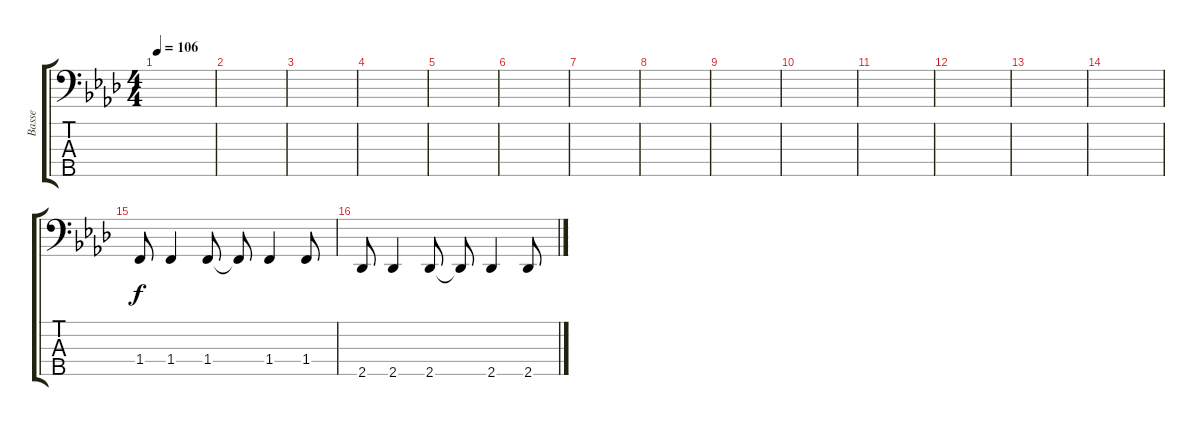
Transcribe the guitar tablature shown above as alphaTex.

\track ("Basse" "Basse") {instrument electricbassfinger}
\staff {score tabs}
\tuning (G2 D2 A1 E1 B0) {hide}
\ts (4 4)
\tempo 106
\clef f4
\ks ab
|
|
|
|
|
|
|
|
|
|
|
|
|
|
1.4.8 1.4.4 1.4.8 1.4{t}.8 1.4.4 1.4.8 |
2.5.8 2.5.4 2.5.8 2.5{t}.8 2.5.4 2.5.8
